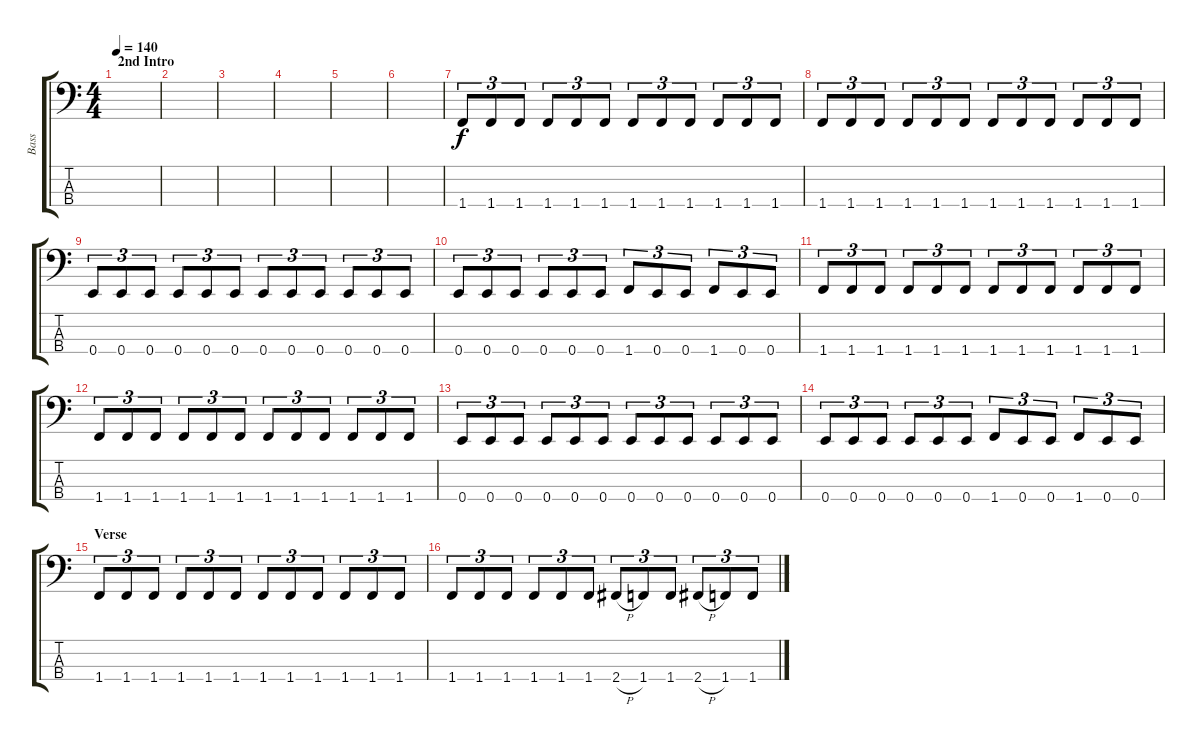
\track ("Bass" "Bass") {instrument electricbassfinger}
\staff {score tabs}
\tuning (G2 D2 A1 E1) {hide}
\ts (4 4)
\section ("" "2nd Intro")
\tempo 140
\clef f4
\ks c
|
|
|
|
|
|
1.4.8{tu (3 2)} 1.4.8{tu (3 2)} 1.4.8{tu (3 2)} 1.4.8{tu (3 2)} 1.4.8{tu (3 2)} 1.4.8{tu (3 2)} 1.4.8{tu (3 2)} 1.4.8{tu (3 2)} 1.4.8{tu (3 2)} 1.4.8{tu (3 2)} 1.4.8{tu (3 2)} 1.4.8{tu (3 2)} |
1.4.8{tu (3 2)} 1.4.8{tu (3 2)} 1.4.8{tu (3 2)} 1.4.8{tu (3 2)} 1.4.8{tu (3 2)} 1.4.8{tu (3 2)} 1.4.8{tu (3 2)} 1.4.8{tu (3 2)} 1.4.8{tu (3 2)} 1.4.8{tu (3 2)} 1.4.8{tu (3 2)} 1.4.8{tu (3 2)} |
0.4.8{tu (3 2)} 0.4.8{tu (3 2)} 0.4.8{tu (3 2)} 0.4.8{tu (3 2)} 0.4.8{tu (3 2)} 0.4.8{tu (3 2)} 0.4.8{tu (3 2)} 0.4.8{tu (3 2)} 0.4.8{tu (3 2)} 0.4.8{tu (3 2)} 0.4.8{tu (3 2)} 0.4.8{tu (3 2)} |
0.4.8{tu (3 2)} 0.4.8{tu (3 2)} 0.4.8{tu (3 2)} 0.4.8{tu (3 2)} 0.4.8{tu (3 2)} 0.4.8{tu (3 2)} 1.4.8{tu (3 2)} 0.4.8{tu (3 2)} 0.4.8{tu (3 2)} 1.4.8{tu (3 2)} 0.4.8{tu (3 2)} 0.4.8{tu (3 2)} |
1.4.8{tu (3 2)} 1.4.8{tu (3 2)} 1.4.8{tu (3 2)} 1.4.8{tu (3 2)} 1.4.8{tu (3 2)} 1.4.8{tu (3 2)} 1.4.8{tu (3 2)} 1.4.8{tu (3 2)} 1.4.8{tu (3 2)} 1.4.8{tu (3 2)} 1.4.8{tu (3 2)} 1.4.8{tu (3 2)} |
1.4.8{tu (3 2)} 1.4.8{tu (3 2)} 1.4.8{tu (3 2)} 1.4.8{tu (3 2)} 1.4.8{tu (3 2)} 1.4.8{tu (3 2)} 1.4.8{tu (3 2)} 1.4.8{tu (3 2)} 1.4.8{tu (3 2)} 1.4.8{tu (3 2)} 1.4.8{tu (3 2)} 1.4.8{tu (3 2)} |
0.4.8{tu (3 2)} 0.4.8{tu (3 2)} 0.4.8{tu (3 2)} 0.4.8{tu (3 2)} 0.4.8{tu (3 2)} 0.4.8{tu (3 2)} 0.4.8{tu (3 2)} 0.4.8{tu (3 2)} 0.4.8{tu (3 2)} 0.4.8{tu (3 2)} 0.4.8{tu (3 2)} 0.4.8{tu (3 2)} |
0.4.8{tu (3 2)} 0.4.8{tu (3 2)} 0.4.8{tu (3 2)} 0.4.8{tu (3 2)} 0.4.8{tu (3 2)} 0.4.8{tu (3 2)} 1.4.8{tu (3 2)} 0.4.8{tu (3 2)} 0.4.8{tu (3 2)} 1.4.8{tu (3 2)} 0.4.8{tu (3 2)} 0.4.8{tu (3 2)} |
\section ("" "Verse")
1.4.8{tu (3 2)} 1.4.8{tu (3 2)} 1.4.8{tu (3 2)} 1.4.8{tu (3 2)} 1.4.8{tu (3 2)} 1.4.8{tu (3 2)} 1.4.8{tu (3 2)} 1.4.8{tu (3 2)} 1.4.8{tu (3 2)} 1.4.8{tu (3 2)} 1.4.8{tu (3 2)} 1.4.8{tu (3 2)} |
1.4.8{tu (3 2)} 1.4.8{tu (3 2)} 1.4.8{tu (3 2)} 1.4.8{tu (3 2)} 1.4.8{tu (3 2)} 1.4.8{tu (3 2)} 2.4{h}.8{tu (3 2)} 1.4.8{tu (3 2)} 1.4.8{tu (3 2)} 2.4{h}.8{tu (3 2)} 1.4.8{tu (3 2)} 1.4.8{tu (3 2)}
